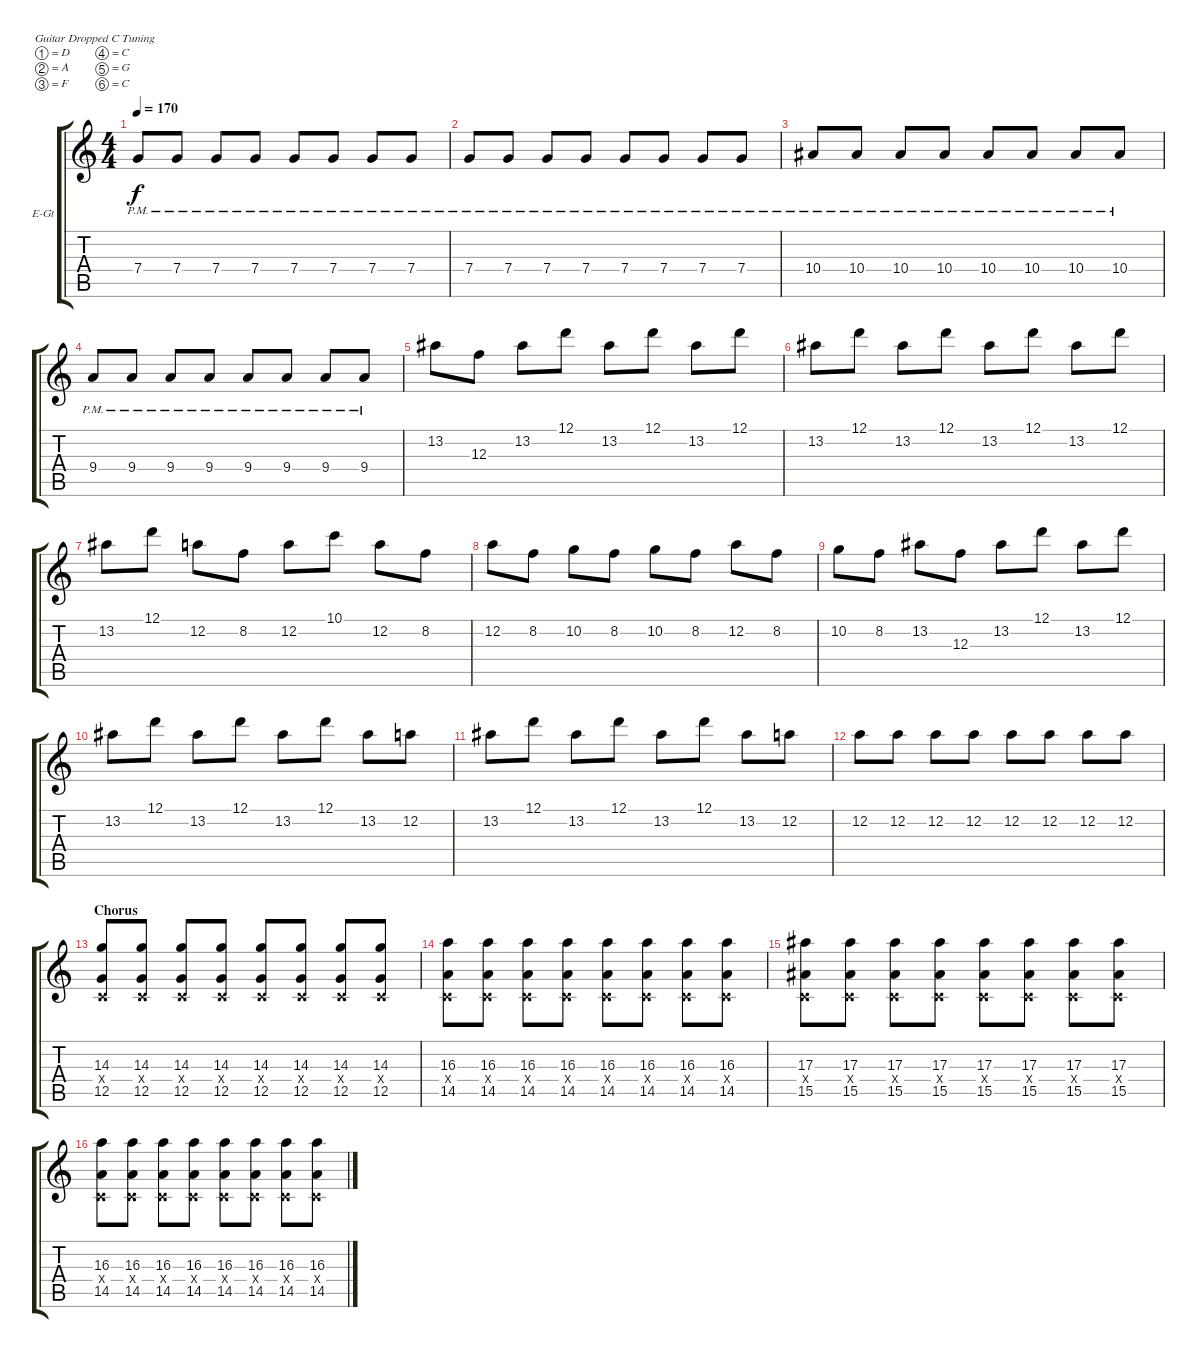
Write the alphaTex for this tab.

\bracketExtendMode groupsimilarinstruments
\firstSystemTrackNameOrientation horizontal
\otherSystemsTrackNameOrientation horizontal
\track ("Whakaio Taahi" "E-Gt") {instrument distortionguitar}
\staff {score tabs}
\tuning (D4 A3 F3 C3 G2 C2)
\ts (4 4)
\tempo 170
\clef g2
\ks c
7.4{pm}.8{dy f} 7.4{pm}.8 7.4{pm}.8 7.4{pm}.8 7.4{pm}.8 7.4{pm}.8 7.4{pm}.8 7.4{pm}.8 |
7.4{pm}.8 7.4{pm}.8 7.4{pm}.8 7.4{pm}.8 7.4{pm}.8 7.4{pm}.8 7.4{pm}.8 7.4{pm}.8 |
10.4{pm}.8 10.4{pm}.8 10.4{pm}.8 10.4{pm}.8 10.4{pm}.8 10.4{pm}.8 10.4{pm}.8 10.4{pm}.8 |
9.4{pm}.8 9.4{pm}.8 9.4{pm}.8 9.4{pm}.8 9.4{pm}.8 9.4{pm}.8 9.4{pm}.8 9.4{pm}.8 |
13.2.8 12.3.8 13.2.8 12.1.8 13.2.8 12.1.8 13.2.8 12.1.8 |
13.2.8 12.1.8 13.2.8 12.1.8 13.2.8 12.1.8 13.2.8 12.1.8 |
13.2.8 12.1.8 12.2.8 8.2.8 12.2.8 10.1.8 12.2.8 8.2.8 |
12.2.8 8.2.8 10.2.8 8.2.8 10.2.8 8.2.8 12.2.8 8.2.8 |
10.2.8 8.2.8 13.2.8 12.3.8 13.2.8 12.1.8 13.2.8 12.1.8 |
13.2.8 12.1.8 13.2.8 12.1.8 13.2.8 12.1.8 13.2.8 12.2.8 |
13.2.8 12.1.8 13.2.8 12.1.8 13.2.8 12.1.8 13.2.8 12.2.8 |
12.2.8 12.2.8 12.2.8 12.2.8 12.2.8 12.2.8 12.2.8 12.2.8 |
\section ("" "Chorus")
(12.5 0.4{x} 14.3).8 (12.5 0.4{x} 14.3).8 (12.5 0.4{x} 14.3).8 (12.5 0.4{x} 14.3).8 (12.5 0.4{x} 14.3).8 (12.5 0.4{x} 14.3).8 (12.5 0.4{x} 14.3).8 (12.5 0.4{x} 14.3).8 |
(14.5 0.4{x} 16.3).8 (14.5 0.4{x} 16.3).8 (14.5 0.4{x} 16.3).8 (14.5 0.4{x} 16.3).8 (14.5 0.4{x} 16.3).8 (14.5 0.4{x} 16.3).8 (14.5 0.4{x} 16.3).8 (14.5 0.4{x} 16.3).8 |
(15.5 0.4{x} 17.3).8 (15.5 0.4{x} 17.3).8 (15.5 0.4{x} 17.3).8 (15.5 0.4{x} 17.3).8 (15.5 0.4{x} 17.3).8 (15.5 0.4{x} 17.3).8 (15.5 0.4{x} 17.3).8 (15.5 0.4{x} 17.3).8 |
(14.5 0.4{x} 16.3).8 (14.5 0.4{x} 16.3).8 (14.5 0.4{x} 16.3).8 (14.5 0.4{x} 16.3).8 (14.5 0.4{x} 16.3).8 (14.5 0.4{x} 16.3).8 (14.5 0.4{x} 16.3).8 (14.5 0.4{x} 16.3).8
